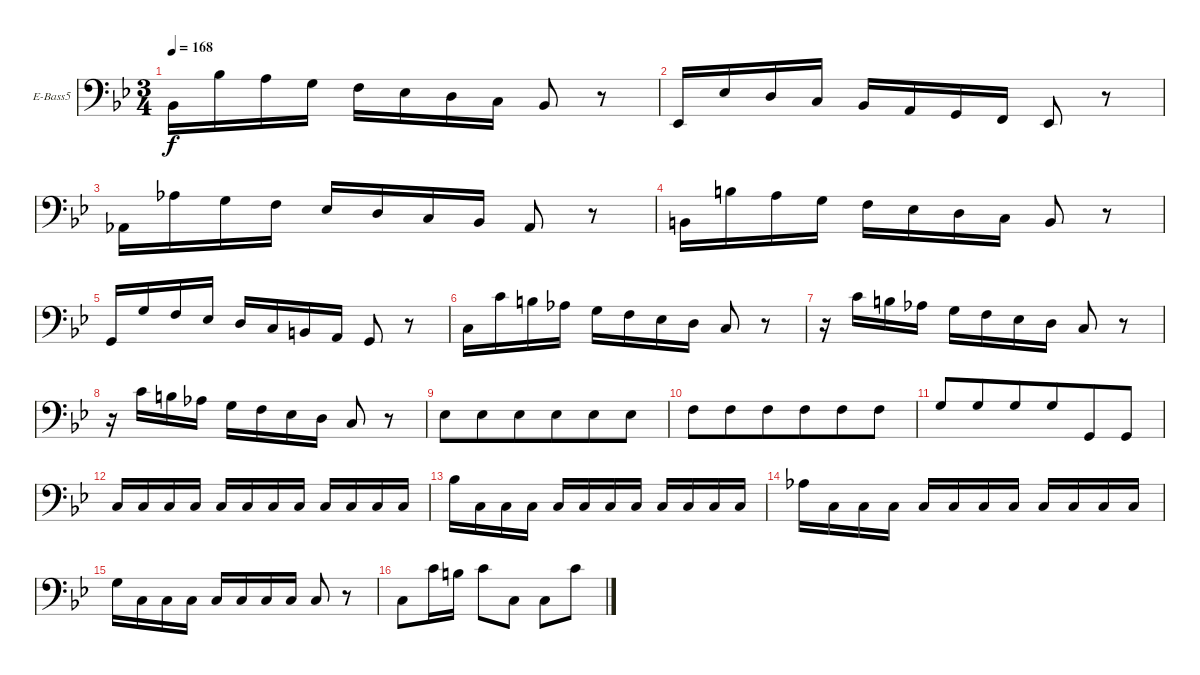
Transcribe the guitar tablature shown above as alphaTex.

\defaultSystemsLayout 4
\bracketExtendMode groupsimilarinstruments
\firstSystemTrackNameOrientation horizontal
\otherSystemsTrackNameOrientation horizontal
\track ("Violoncello" "E-Bass5") {instrument electricbassfinger}
\staff {score}
\tuning (G2 D2 A1 E1 B0)
\ts (3 4)
\tempo 168
\clef f4
\ks gminor
1.3.16{dy f} 3.1.16 2.1.16 0.1.16 3.2.16 1.2.16 0.2.16 3.3.16 1.3.8 r.8 |
4.5.16 6.3.16 0.2.16 3.3.16 1.3.16 0.3.16 3.4.16 1.4.16 4.5.8 r.8 |
4.4.16 1.1.16 0.1.16 3.2.16 1.2.16 0.2.16 3.3.16 1.3.16 4.4.8 r.8 |
2.3.16 4.1.16 2.1.16 0.1.16 3.2.16 1.2.16 0.2.16 3.3.16 2.3.8 r.8 |
3.4.16 0.1.16 3.2.16 1.2.16 0.2.16 3.3.16 2.3.16 0.3.16 3.4.8 r.8 |
3.3.16 5.1.16 4.1.16 1.1.16 0.1.16 3.2.16 1.2.16 0.2.16 3.3.8 r.8 |
r.16 5.1.16 4.1.16 1.1.16 0.1.16 3.2.16 1.2.16 0.2.16 3.3.8 r.8 |
r.16 5.1.16 4.1.16 1.1.16 0.1.16 3.2.16 1.2.16 0.2.16 3.3.8 r.8 |
1.2.8{beam merge} 1.2.8{beam merge} 1.2.8{beam merge} 1.2.8{beam merge} 1.2.8{beam merge} 1.2.8 |
3.2.8 3.2.8{beam merge} 3.2.8{beam merge} 3.2.8{beam merge} 3.2.8{beam merge} 3.2.8 |
0.1.8 0.1.8{beam merge} 0.1.8{beam merge} 0.1.8{beam merge} 3.4.8{beam merge} 3.4.8 |
3.3.16 3.3.16 3.3.16 3.3.16 3.3.16 3.3.16 3.3.16 3.3.16 3.3.16 3.3.16 3.3.16 3.3.16 |
3.1.16 3.3.16 3.3.16 3.3.16 3.3.16 3.3.16 3.3.16 3.3.16 3.3.16 3.3.16 3.3.16 3.3.16 |
1.1.16 3.3.16 3.3.16 3.3.16 3.3.16 3.3.16 3.3.16 3.3.16 3.3.16 3.3.16 3.3.16 3.3.16 |
0.1.16 3.3.16 3.3.16 3.3.16 3.3.16 3.3.16 3.3.16 3.3.16 3.3.8 r.8 |
3.3.8 5.1.16 4.1.16 5.1.8 3.3.8 3.3.8 5.1.8
